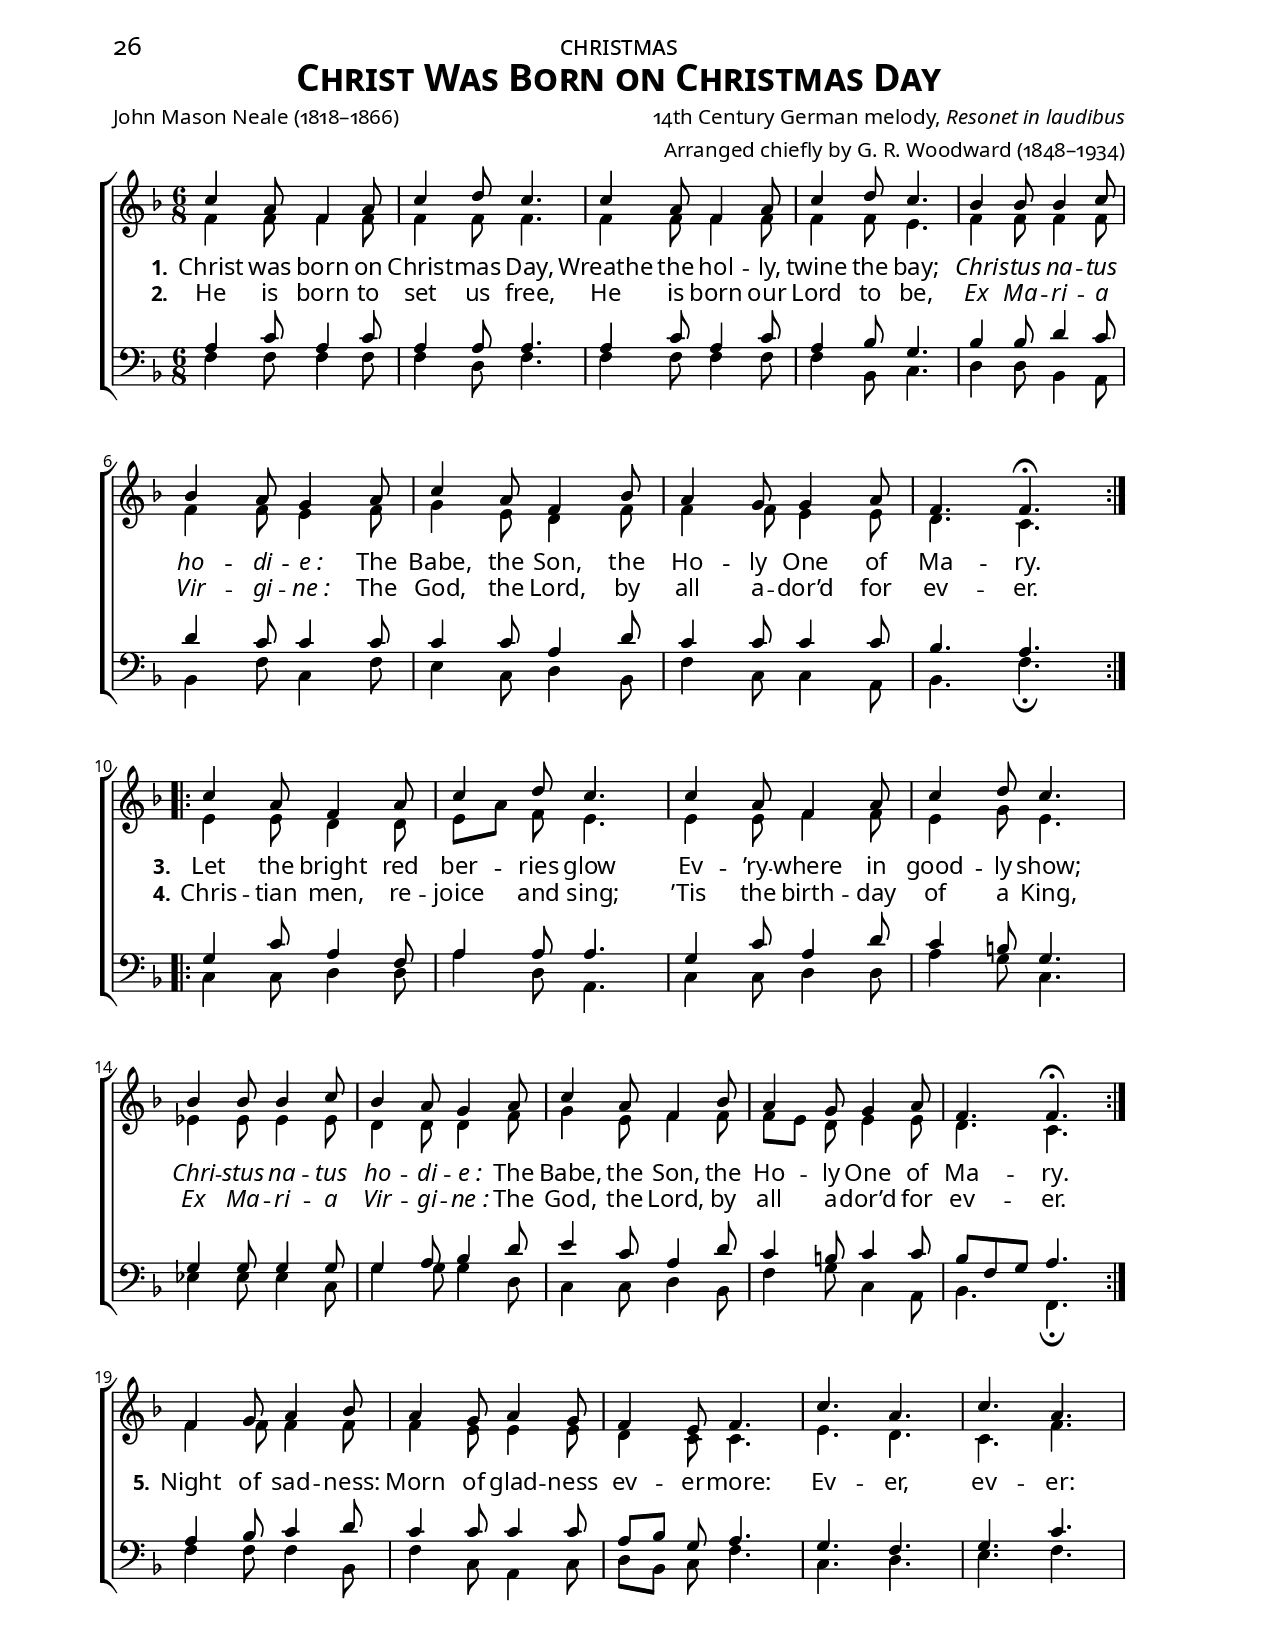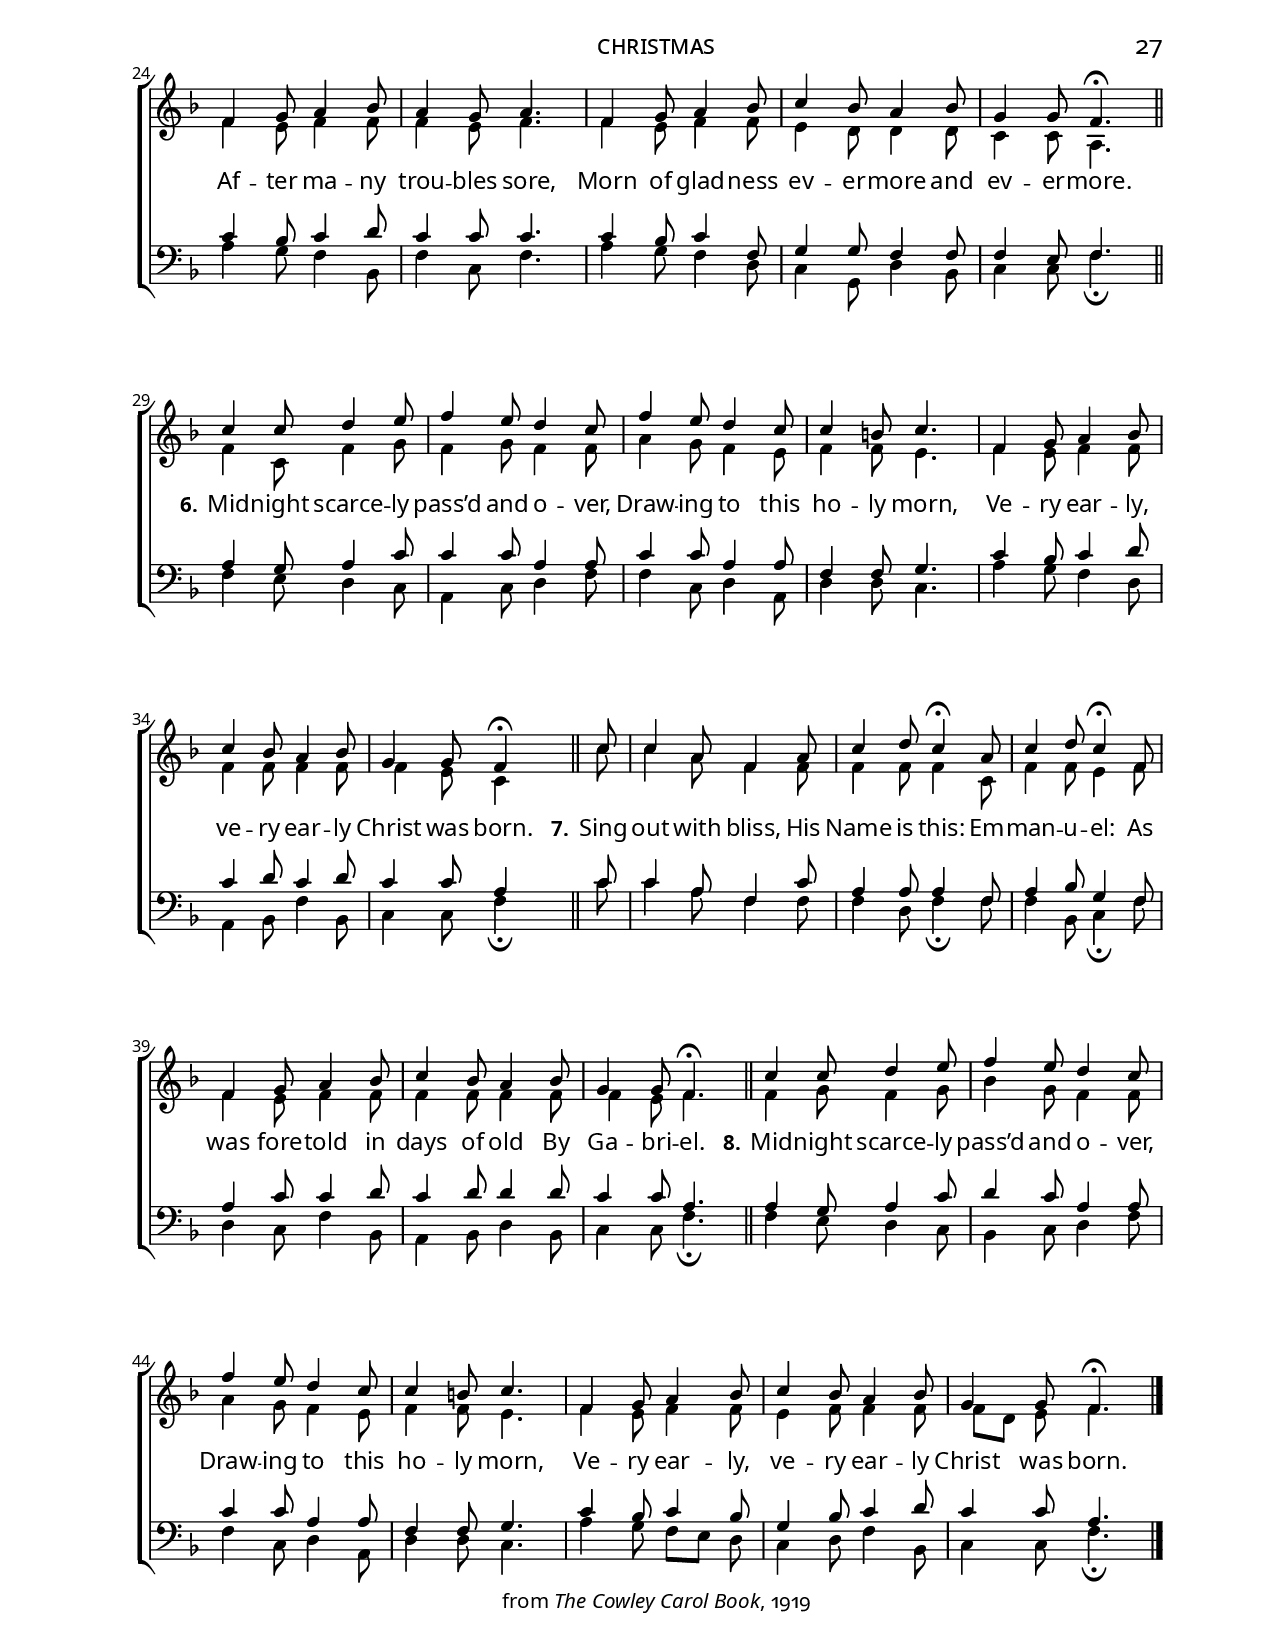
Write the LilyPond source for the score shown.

\version "2.14.2"
\include "util.ly"
\header {
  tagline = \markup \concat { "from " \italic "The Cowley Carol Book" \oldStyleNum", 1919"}
}
\paper {
  print-all-headers = ##t
  paper-height = 11\in
  paper-width = 8.5\in
  indent = 0\in
  %system-system-spacing = #'((basic-distance . 10) (padding . 0))
  %system-system-spacing =
  %  #'((basic-distance . 0)
  %     (minimum-distance . 0)
  %     (padding . -0.35)
  %     (stretchability . 100))
  ragged-last-bottom = ##f
  ragged-bottom = ##f
  two-sided = ##t
  inner-margin = 1\in
  outer-margin = 0.75\in
  top-margin = 0.26\in
  bottom-margin = 0.25\in
  first-page-number = #026
  print-first-page-number = ##t
  headerLine = \markup{\override #'(font-name . "Garamond Premier Pro") \smallCapsOldStyle"christmas"}
  oddHeaderMarkup = \markup\fill-line{
     \override #'(font-name . "Garamond Premier Pro")\abs-fontsize #12.5
     \combine 
        \fill-line{"" \on-the-fly #print-page-number-check-first
        \oldStylePageNum""
        }
        \fill-line{\headerLine}
  }
  evenHeaderMarkup = \markup {
     \override #'(font-name . "Garamond Premier Pro")\abs-fontsize #12.5
     \combine
        \on-the-fly #print-page-number-check-first
        \oldStylePageNum""
        \fill-line{\headerLine}
  }
}
#(set-global-staff-size 18) \paper{ #(define fonts (make-pango-font-tree "Garamond Premier Pro" "Garamond Premier Pro" "Garamond Premier Pro" (/ 18 20))) }
global = {
  \key f \major
  \time 6/8
  \autoBeamOff
  \override DynamicLineSpanner #'staff-padding = #0.0
  \override DynamicLineSpanner #'Y-extent = #'(-1 . 1)
}

sopMusic = \relative c'' {
  \repeat volta 2{
    c4 a8 f4 a8 |
    c4 d8 c4. |
    c4 a8 f4 a8 |
    c4 d8 c4. |
    
    bes4 bes8 bes4 c8 |
    bes4 a8 g4 a8 |
    c4 a8 f4 bes8 |
    a4 g8 g4 a8 |
    f4. f\fermata \break
  }
  \repeat volta 2{
    c'4 a8 f4 a8 |
    c4 d8 c4. |
    c4 a8 f4 a8 |
    c4 d8 c4. |
    
    bes4 bes8 bes4 c8 |
    bes4 a8 g4 a8 |
    c4 a8 f4 bes8 |
    
    
    %page2
    a4 g8 g4 a8 |
    f4. f\fermata \break
  }
  
  f4 g8 a4 bes8 |
  a4 g8 a4 g8 |
  
  f4 e8 f4. |
  c'4. a |
  c a |
  f4 g8 a4 bes8 |
  
  a4 g8 a4. |
  f4 g8 a4 bes8 |
  c4 bes8 a4 bes8 |
  g4 g8 f4.\fermata \bar"||"
  
  c'4 c8 d4 e8 |
  f4 e8 d4 c8 |
  f4 e8 d4 c8 |
  c4 b8 c4. |
  
  f,4 g8 a4 bes8 c4 bes8 a4 bes8 |
  g4 g8 f4\fermata \bar"||"
  c'8 |
  c4 a8 f4 a8 |
  
  %page3
  c4 d8 c4\fermata a8 |
  c4\< d8\< c4\<\fermata f,8 |
  f4 g8 a4 bes8 |
  c4 bes8 a4 bes8 |
  
  g4 g8 f4.\fermata \bar"||"
  c'4 c8 d4 e8 f4 e8 d4 c8 |
  f4 e8 d4 c8 |
  
  c4 b8 c4. |
  f,4 g8 a4 bes8 |
  c4 bes8 a4 bes8 |
  g4 g8 f4.\fermata \bar"|."
}
sopWords = \lyricmode {
  
}

altoMusic = \relative c' {
  \repeat volta 2{
    f4 f8 f4 f8 |
    f4 f8 f4. |
    f4 f8 f4 f8 |
    f4 f8 e4. |
    
    f4 f8 f4 f8 |
    f4 f8 e4 f8 |
    g4 e8 d4 f8 |
    f4 f8 e4 e8 |
    d4. c
  }
  \repeat volta 2{
    e4 e8 d4 d8 |
    e[ a] f e4. |
    e4 e8 f4 f8 |
    
    e4 g8 e4. |
    ees4 ees8 ees4 ees8 |
    d4 d8 d4 f8 |
    g4 e8 f4 f8 |
    
    %page2
    f8[ e] d e4 e8 |
    d4. c |
  }
  f4 f8 f4 f8 |
  f4 e8 e4 e8 |
  
  d4 c8 c4. |
  e d |
  c f |
  f4 e8 f4 f8 |
  
  f4 e8 f4. |
  f4 e8 f4 f8 |
  e4 d8 d4 d8 |
  c4 c8 a4. \bar"||"
  
  f'4 c8 f4 g8 |
  f4 g8 f4 f8 |
  a4 g8 f4 e8 |
  f4 f8 e4. |
  
  f4 e8 f4 f8 |
  f4 f8 f4 f8 |
  f4 e8 c4 \bar"||"
  c'8 |
  c4 a8 f4 f8 |
  
  %page3
  f4 f8 f4 c8 |
  f4 f8 e4 f8 |
  f4 e8 f4 f8 |
  f4 f8 f4 f8 |
  
  f4 e8 f4. \bar"||"
  f4 g8 f4 g8 |
  bes4 g8 f4 f8 |
  a4 g8 f4 e8 |
  
  f4 f8 e4. |
  f4 e8 f4 f8 |
  e4 f8 f4 f8 |
  f[ d] e f4. \bar"|."
}
altoWords = \lyricmode {
  \dropLyricsV
  \set stanza = #" 1."
  Christ was born on Christ -- mas Day,
  Wreathe the hol -- ly, twine the bay;
  
  \markup\italic Chri -- \markup\italic stus \markup\italic na -- \markup\italic tus \markup\italic ho -- \markup\italic di -- \markup\italic "e :"
  The Babe, the Son, the Ho -- ly One of Ma -- ry.
  
  \set stanza = #" 3."
  Let the bright red ber -- ries glow
  Ev -- ’ry -- where in good -- ly show;
  
  \markup\italic Chri -- \markup\italic stus \markup\italic na -- \markup\italic tus \markup\italic ho -- \markup\italic di -- \markup\italic "e :"
  The Babe, the Son, the Ho -- ly One of Ma -- ry.
  
  \set stanza = #" 5."
  Night of sad -- ness: Morn of glad -- ness
  ev -- er -- more:
  Ev -- er, ev -- er:
  Af -- ter ma -- ny trou -- bles sore,
  Morn of glad -- ness ev -- er -- more and ev -- er -- more.
  
  \set stanza = #"   6."
  Mid -- night scarce -- ly pass’d and o -- ver,
  Draw -- ing to this ho -- ly morn,
  Ve -- ry ear -- ly, ve -- ry ear -- ly Christ was born.
  
  \set stanza = #"   7."
  Sing out with bliss, His Name is this:
  Em -- man -- u -- el:
  As was fore -- told in days of old
  By Ga -- bri -- el.
  
  \set stanza = #"   8."
  Mid -- night scarce -- ly pass’d and o -- ver,
  Draw -- ing to this ho -- ly morn,
  Ve -- ry ear -- ly, ve -- ry ear -- ly Christ was born.
}
altoWordsII = \lyricmode {
  \dropLyricsV
  \set stanza = #" 2."
  He is born to set us free,
  He is born our Lord to be,
  
  \markup\italic Ex \markup\italic Ma -- \markup\italic ri -- \markup\italic a \markup\italic Vir -- \markup\italic gi -- \markup\italic "ne :"
  The God, the Lord, by all a -- dor’d for ev -- er.
  
  \set stanza = #" 4."
  Chris -- tian men, re -- joice and sing;
  ’Tis the birth -- day of a King,
  
  \markup\italic Ex \markup\italic Ma -- \markup\italic ri -- \markup\italic a \markup\italic Vir -- \markup\italic gi -- \markup\italic "ne :"
  The God, the Lord, by all a -- dor’d for ev -- er.
}
altoWordsIII = \lyricmode {
}
altoWordsIV = \lyricmode {
}
altoWordsV = \lyricmode {
}
altoWordsVI = \lyricmode {
}
tenorMusic = \relative c' {
  \repeat volta 2{
    a4 c8 a4 c8 |
    a4 a8 a4. |
    a4 c8 a4 c8 |
    a4 bes8 g4. |
    
    bes4 bes8 d4 c8 |
    d4 c8 c4 c8 |
    c4 c8 a4 d8 |
    c4 c8 c4 c8 |
    bes4. a
  }
  \repeat volta 2{
    g4 c8 a4 f8 |
    a4 a8 a4. |
    g4 c8 a4 d8 |
    
    c4 b8 g4. |
    g4 g8 g4 g8 |
    g4 a8 bes4 d8 |
    e4 c8 a4 d8 |
    
    %page2
    c4 b8 c4 c8 |
    bes[ f g] a4. |
  }
  a4 bes8 c4 d8 |
  c4 c8 c4 c8 |
  
  a[ bes] g a4. |
  g f |
  g c |
  c4 bes8 c4 d8 |
  
  c4 c8 c4. |
  c4 bes8 c4 f,8 |
  g4 g8 f4 f8 |
  f4 e8 f4. \bar"||"
  
  a4 g8 a4 c8 |
  c4 c8 a4 a8 |
  c4 c8 a4 a8 |
  f4 f8 g4. |
  
  c4 bes8 c4 d8 |
  c4 d8 c4 d8 |
  c4 c8 a4 \bar"||"
  c8 |
  c4 a8 f4 c'8 |
  
  %page3
  a4 a8 a4 f8 |
  a4 bes8 g4 f8 |
  a4 c8 c4 d8 |
  c4 d8 d4 d8 |
  
  c4 c8 a4. \bar"||"
  a4 g8 a4 c8 |
  d4 c8 a4 a8 |
  c4 c8 a4 a8 |
  
  f4 f8 g4. |
  c4 bes8 c4 bes8 |
  g4 bes8 c4 d8 |
  c4 c8 a4. \bar"|."
}
tenorWords = \lyricmode {

}

bassMusic = \relative c {
  \repeat volta 2 {
    f4 f8 f4 f8 |
    f4 d8 f4. |
    f4 f8 f4 f8 |
    f4 bes,8 c4. |
    
    d4 d8 bes4 a8 |
    bes4 f'8 c4 f8 |
    e4 c8 d4 bes8 |
    f'4 c8 c4 a8 |
    bes4. f'\fermata
  }
  \repeat volta 2{
    c4 c8 d4 d8 |
    a'4 d,8 a4. |
    c4 c8 d4 d8 |
    
    a'4 g8 c,4. |
    ees4 ees8 ees4 c8 |
    g'4 g8 g4 d8 |
    c4 c8 d4 bes8 |
    
    %page2
    f'4 g8 c,4 a8 |
    bes4. f\fermata |
  }
  f'4 f8 f4 bes,8 |
  f'4 c8 a4 c8 |
  
  d[ bes] c f4. |
  c d |
  e f |
  a4 g8 f4 bes,8 |
  
  f'4 c8 f4. |
  a4 g8 f4 d8 |
  c4 g8 d'4 bes8 |
  c4 c8 f4.\fermata \bar"||"
  
  f4 e8 d4 c8 |
  a4 c8 d4 f8 |
  f4 c8 d4 a8 |
  d4 d8 c4. |
  
  a'4 g8 f4 d8 |
  a4 bes8 f'4 bes,8 |
  c4 c8 f4\fermata \bar"||"
  c'8 |
  c4 a8 f4 f8 |
  
  %page3
  f4 d8 f4\fermata f8 |
  f4 bes,8 c4\fermata f8 |
  d4 c8 f4 bes,8 |
  a4 bes8 d4 bes8 |
  
  c4 c8 f4.\fermata \bar"||"
  f4 e8 d4 c8 |
  bes4 c8 d4 f8 |
  f4 c8 d4 a8 |
  
  d4 d8 c4. |
  a'4 g8 f[ e] d |
  c4 d8 f4 bes,8 |
  c4 c8 f4.\fermata \bar"|."
}
bassWords = \lyricmode {

}

pianoRH = \relative c' {
  
}
pianoLH = \relative c' {
  
}

\score {
  <<
   \new ChoirStaff <<
%    \new Lyrics = sopranos \with { \override VerticalAxisGroup #'nonstaff-relatedstaff-spacing = #'((basic-distance . 1)) }
    \new Staff = women <<
      \new Voice = "sopranos" { \voiceOne << \global \sopMusic >> }
      \new Voice = "altos" { \voiceTwo << \global \altoMusic >> }
    >>
    \new Lyrics \with { alignAboveContext = #"women" \override VerticalAxisGroup #'nonstaff-relatedstaff-spacing = #'((basic-distance . 1))} \lyricsto "sopranos" \sopWords
    \new Lyrics = "altosVI"  \with { alignBelowContext = #"women" } \lyricsto "sopranos" \altoWordsVI
    \new Lyrics = "altosV"  \with { alignBelowContext = #"women" } \lyricsto "sopranos" \altoWordsV
    \new Lyrics = "altosIV"  \with { alignBelowContext = #"women" } \lyricsto "sopranos" \altoWordsIV
    \new Lyrics = "altosIII"  \with { alignBelowContext = #"women" } \lyricsto "sopranos" \altoWordsIII
    \new Lyrics = "altosII"  \with { alignBelowContext = #"women" } \lyricsto "sopranos" \altoWordsII
    \new Lyrics = "altos"  \with { alignBelowContext = #"women" } \lyricsto "sopranos" \altoWords
   \new Staff = men <<
      \clef bass
      \new Voice = "tenors" { \voiceOne << \global \tenorMusic >> }
      \new Voice = "basses" { \voiceTwo << \global \bassMusic >> }
    >>
    \new Lyrics \with { alignAboveContext = #"men" \override VerticalAxisGroup #'nonstaff-relatedstaff-spacing = #'((basic-distance . 1)) } \lyricsto "tenors" \tenorWords
    \new Lyrics \with { alignBelowContext = #"men" \override VerticalAxisGroup #'nonstaff-relatedstaff-spacing = #'((basic-distance . 1)) } \lyricsto "basses" \bassWords
  >>
%    \new PianoStaff << \new Staff { \new Voice { \pianoRH } } \new Staff { \clef "bass" \pianoLH } >>
  >>
  \layout {
  \context {
    \Lyrics
    \override LyricText #'font-size = #1.3
  }
    \context {
      \Score
      %\override SpacingSpanner #'base-shortest-duration = #(ly:make-moment 1 8)
      %\override SpacingSpanner #'common-shortest-duration = #(ly:make-moment 1 4)
    }
    \context {
      % Remove all empty staves
      % \Staff \RemoveEmptyStaves \override VerticalAxisGroup #'remove-first = ##t
    }
    \context {
      \Lyrics
      \override LyricText #'X-offset = #center-on-word
    }
  }
  \header {
    title = \markup{\override #'(font-name . "Garamond Premier Pro Semibold"){ \abs-fontsize #18 \smallCapsOldStyle"Christ Was Born on Christmas Day"}}
    poet = \markup\oldStyleNum"John Mason Neale (1818–1866)"
    composer = \markup\concat{\oldStyleNum"14th Century German melody, " \italic"Resonet in laudibus"}
    arranger = \markup\oldStyleNum"Arranged chiefly by G. R. Woodward (1848–1934)"
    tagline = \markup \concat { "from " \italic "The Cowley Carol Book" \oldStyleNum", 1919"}
  }
}

